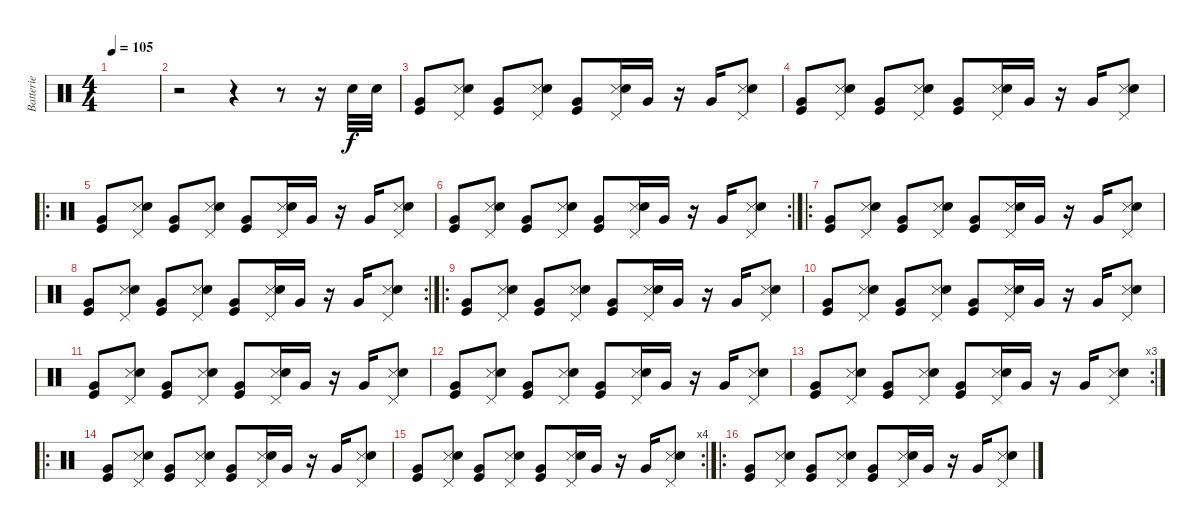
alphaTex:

\track ("Batterie" "Batterie") {instrument percussion}
\staff {score}
\articulation defaults
\ts (4 4)
\tempo 105
\clef neutral
\ks c
|
r.2 r.4 r.8 r.16 "Snare (hit) 2".32 "Snare (hit) 2".32 |
("Kick (hit)" "Very Low Tom (hit)").8 ("Snare (side stick) 3" "Snare (hit) 2" "Pedal Hi-Hat (hit)").8 ("Kick (hit)" "Very Low Tom (hit)").8 ("Snare (side stick) 3" "Snare (hit) 2" "Pedal Hi-Hat (hit)").8 ("Kick (hit)" "Very Low Tom (hit)").8 ("Snare (side stick) 3" "Snare (hit) 2" "Pedal Hi-Hat (hit)").16 "Very Low Tom (hit)".16 r.16 "Very Low Tom (hit)".16 ("Snare (side stick) 3" "Snare (hit) 2" "Pedal Hi-Hat (hit)").8 |
("Kick (hit)" "Very Low Tom (hit)").8 ("Snare (side stick) 3" "Snare (hit) 2" "Pedal Hi-Hat (hit)").8 ("Kick (hit)" "Very Low Tom (hit)").8 ("Snare (side stick) 3" "Snare (hit) 2" "Pedal Hi-Hat (hit)").8 ("Kick (hit)" "Very Low Tom (hit)").8 ("Snare (side stick) 3" "Snare (hit) 2" "Pedal Hi-Hat (hit)").16 "Very Low Tom (hit)".16 r.16 "Very Low Tom (hit)".16 ("Snare (side stick) 3" "Snare (hit) 2" "Pedal Hi-Hat (hit)").8 |
\ro
("Kick (hit)" "Very Low Tom (hit)").8 ("Snare (side stick) 3" "Snare (hit) 2" "Pedal Hi-Hat (hit)").8 ("Kick (hit)" "Very Low Tom (hit)").8 ("Snare (side stick) 3" "Snare (hit) 2" "Pedal Hi-Hat (hit)").8 ("Kick (hit)" "Very Low Tom (hit)").8 ("Snare (side stick) 3" "Snare (hit) 2" "Pedal Hi-Hat (hit)").16 "Very Low Tom (hit)".16 r.16 "Very Low Tom (hit)".16 ("Snare (side stick) 3" "Snare (hit) 2" "Pedal Hi-Hat (hit)").8 |
\rc 2
("Kick (hit)" "Very Low Tom (hit)").8 ("Snare (side stick) 3" "Snare (hit) 2" "Pedal Hi-Hat (hit)").8 ("Kick (hit)" "Very Low Tom (hit)").8 ("Snare (side stick) 3" "Snare (hit) 2" "Pedal Hi-Hat (hit)").8 ("Kick (hit)" "Very Low Tom (hit)").8 ("Snare (side stick) 3" "Snare (hit) 2" "Pedal Hi-Hat (hit)").16 "Very Low Tom (hit)".16 r.16 "Very Low Tom (hit)".16 ("Snare (side stick) 3" "Snare (hit) 2" "Pedal Hi-Hat (hit)").8 |
\ro
("Kick (hit)" "Very Low Tom (hit)").8 ("Snare (side stick) 3" "Snare (hit) 2" "Pedal Hi-Hat (hit)").8 ("Kick (hit)" "Very Low Tom (hit)").8 ("Snare (side stick) 3" "Snare (hit) 2" "Pedal Hi-Hat (hit)").8 ("Kick (hit)" "Very Low Tom (hit)").8 ("Snare (side stick) 3" "Snare (hit) 2" "Pedal Hi-Hat (hit)").16 "Very Low Tom (hit)".16 r.16 "Very Low Tom (hit)".16 ("Snare (side stick) 3" "Snare (hit) 2" "Pedal Hi-Hat (hit)").8 |
\rc 2
("Kick (hit)" "Very Low Tom (hit)").8 ("Snare (side stick) 3" "Snare (hit) 2" "Pedal Hi-Hat (hit)").8 ("Kick (hit)" "Very Low Tom (hit)").8 ("Snare (side stick) 3" "Snare (hit) 2" "Pedal Hi-Hat (hit)").8 ("Kick (hit)" "Very Low Tom (hit)").8 ("Snare (side stick) 3" "Snare (hit) 2" "Pedal Hi-Hat (hit)").16 "Very Low Tom (hit)".16 r.16 "Very Low Tom (hit)".16 ("Snare (side stick) 3" "Snare (hit) 2" "Pedal Hi-Hat (hit)").8 |
\ro
("Kick (hit)" "Very Low Tom (hit)").8 ("Snare (side stick) 3" "Snare (hit) 2" "Pedal Hi-Hat (hit)").8 ("Kick (hit)" "Very Low Tom (hit)").8 ("Snare (side stick) 3" "Snare (hit) 2" "Pedal Hi-Hat (hit)").8 ("Kick (hit)" "Very Low Tom (hit)").8 ("Snare (side stick) 3" "Snare (hit) 2" "Pedal Hi-Hat (hit)").16 "Very Low Tom (hit)".16 r.16 "Very Low Tom (hit)".16 ("Snare (side stick) 3" "Snare (hit) 2" "Pedal Hi-Hat (hit)").8 |
("Kick (hit)" "Very Low Tom (hit)").8 ("Snare (side stick) 3" "Snare (hit) 2" "Pedal Hi-Hat (hit)").8 ("Kick (hit)" "Very Low Tom (hit)").8 ("Snare (side stick) 3" "Snare (hit) 2" "Pedal Hi-Hat (hit)").8 ("Kick (hit)" "Very Low Tom (hit)").8 ("Snare (side stick) 3" "Snare (hit) 2" "Pedal Hi-Hat (hit)").16 "Very Low Tom (hit)".16 r.16 "Very Low Tom (hit)".16 ("Snare (side stick) 3" "Snare (hit) 2" "Pedal Hi-Hat (hit)").8 |
("Kick (hit)" "Very Low Tom (hit)").8 ("Snare (side stick) 3" "Snare (hit) 2" "Pedal Hi-Hat (hit)").8 ("Kick (hit)" "Very Low Tom (hit)").8 ("Snare (side stick) 3" "Snare (hit) 2" "Pedal Hi-Hat (hit)").8 ("Kick (hit)" "Very Low Tom (hit)").8 ("Snare (side stick) 3" "Snare (hit) 2" "Pedal Hi-Hat (hit)").16 "Very Low Tom (hit)".16 r.16 "Very Low Tom (hit)".16 ("Snare (side stick) 3" "Snare (hit) 2" "Pedal Hi-Hat (hit)").8 |
("Kick (hit)" "Very Low Tom (hit)").8 ("Snare (side stick) 3" "Snare (hit) 2" "Pedal Hi-Hat (hit)").8 ("Kick (hit)" "Very Low Tom (hit)").8 ("Snare (side stick) 3" "Snare (hit) 2" "Pedal Hi-Hat (hit)").8 ("Kick (hit)" "Very Low Tom (hit)").8 ("Snare (side stick) 3" "Snare (hit) 2" "Pedal Hi-Hat (hit)").16 "Very Low Tom (hit)".16 r.16 "Very Low Tom (hit)".16 ("Snare (side stick) 3" "Snare (hit) 2" "Pedal Hi-Hat (hit)").8 |
\rc 3
("Kick (hit)" "Very Low Tom (hit)").8 ("Snare (side stick) 3" "Snare (hit) 2" "Pedal Hi-Hat (hit)").8 ("Kick (hit)" "Very Low Tom (hit)").8 ("Snare (side stick) 3" "Snare (hit) 2" "Pedal Hi-Hat (hit)").8 ("Kick (hit)" "Very Low Tom (hit)").8 ("Snare (side stick) 3" "Snare (hit) 2" "Pedal Hi-Hat (hit)").16 "Very Low Tom (hit)".16 r.16 "Very Low Tom (hit)".16 ("Snare (side stick) 3" "Snare (hit) 2" "Pedal Hi-Hat (hit)").8 |
\ro
("Kick (hit)" "Very Low Tom (hit)").8 ("Snare (side stick) 3" "Snare (hit) 2" "Pedal Hi-Hat (hit)").8 ("Kick (hit)" "Very Low Tom (hit)").8 ("Snare (side stick) 3" "Snare (hit) 2" "Pedal Hi-Hat (hit)").8 ("Kick (hit)" "Very Low Tom (hit)").8 ("Snare (side stick) 3" "Snare (hit) 2" "Pedal Hi-Hat (hit)").16 "Very Low Tom (hit)".16 r.16 "Very Low Tom (hit)".16 ("Snare (side stick) 3" "Snare (hit) 2" "Pedal Hi-Hat (hit)").8 |
\rc 4
("Kick (hit)" "Very Low Tom (hit)").8 ("Snare (side stick) 3" "Snare (hit) 2" "Pedal Hi-Hat (hit)").8 ("Kick (hit)" "Very Low Tom (hit)").8 ("Snare (side stick) 3" "Snare (hit) 2" "Pedal Hi-Hat (hit)").8 ("Kick (hit)" "Very Low Tom (hit)").8 ("Snare (side stick) 3" "Snare (hit) 2" "Pedal Hi-Hat (hit)").16 "Very Low Tom (hit)".16 r.16 "Very Low Tom (hit)".16 ("Snare (side stick) 3" "Snare (hit) 2" "Pedal Hi-Hat (hit)").8 |
\ro
("Kick (hit)" "Very Low Tom (hit)").8 ("Snare (side stick) 3" "Snare (hit) 2" "Pedal Hi-Hat (hit)").8 ("Kick (hit)" "Very Low Tom (hit)").8 ("Snare (side stick) 3" "Snare (hit) 2" "Pedal Hi-Hat (hit)").8 ("Kick (hit)" "Very Low Tom (hit)").8 ("Snare (side stick) 3" "Snare (hit) 2" "Pedal Hi-Hat (hit)").16 "Very Low Tom (hit)".16 r.16 "Very Low Tom (hit)".16 ("Snare (side stick) 3" "Snare (hit) 2" "Pedal Hi-Hat (hit)").8
